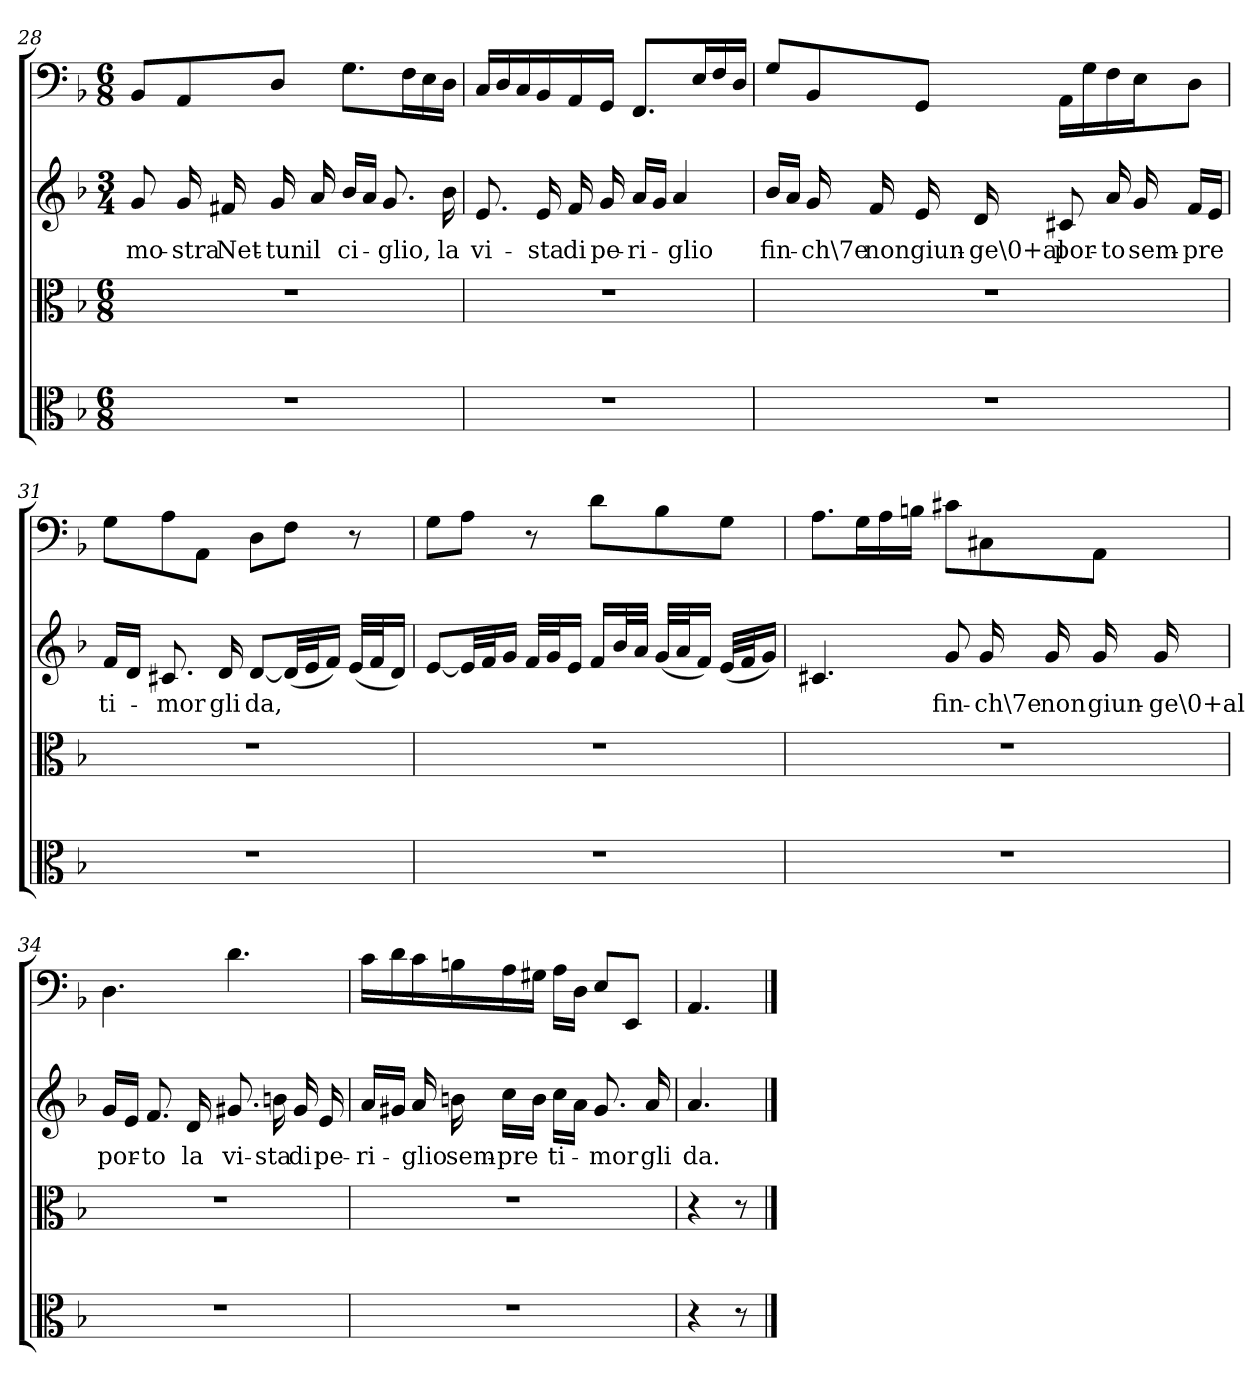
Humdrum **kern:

**kern	**kern	**kern	**text	**kern
*part4	*part3	*part2	*part2	*part1
*staff4	*staff3	*staff2	*staff2	*staff1
*clefC3	*clefC3	*clefG2	*	*clefF4
*k[b-]	*k[b-]	*k[b-]	*	*k[b-]
*F:	*F:	*F:	*	*F:
*M6/8	*M6/8	*M3/4	*	*M6/8
=28	=28	=28	=28	=28
2.r	2.r	8g/	mo-	8BB-/L
.	.	16g/	-stra	8AA/
.	.	16f#X/	Net-	.
.	.	16g/	-tun	8D/J
.	.	16a/	il	.
.	.	16b-/LL	ci-	8.G\L
.	.	16a/JJ	.	.
.	.	8.g/	-glio,	.
.	.	.	.	16F\L
.	.	.	.	16E\
.	.	16b-\	la	16D\JJ
=29	=29	=29	=29	=29
2.r	2.r	8.e/	vi-	16C/LL
.	.	.	.	16D/
.	.	.	.	16C/
.	.	16e/	-sta	16BB-/
.	.	16f/	di	16AA/
.	.	16g/	pe-	16GG/JJ
.	.	16a/LL	-ri-	8.FF/L
.	.	16g/JJ	.	.
.	.	4a/	-glio	.
.	.	.	.	16E/L
.	.	.	.	16F/
.	.	.	.	16D/JJ
=30	=30	=30	=30	=30
2.r	2.r	16b-/LL	fin-	8G/L
.	.	16a/JJ	.	.
.	.	16g/	-ch\7e	8BB-/
.	.	16f/	non	.
.	.	16e/	giun-	8GG/J
.	.	16d/	-ge\0+al	.
.	.	8c#X/	por-	16AA\LL
.	.	.	.	16G\
.	.	16a/	-to	16F\
.	.	16g/	sem-	16E\J
.	.	16f/LL	-pre	8D\J
.	.	16e/JJ	.	.
=31	=31	=31	=31	=31
2.r	2.r	16f/LL	ti-	8G\L
.	.	16d/JJ	.	.
.	.	8.c#X/	-mor	8A\
.	.	.	.	8AA\J
.	.	16d/	gli	.
.	.	[8d/L	da,	8D\L
.	.	(32d/LL]	.	8F\J
.	.	32e/J	.	.
.	.	16f/JJ)	.	.
.	.	(32e/LLL	.	8r
.	.	32f/J	.	.
.	.	16d/JJ)	.	.
=32	=32	=32	=32	=32
2.r	2.r	[8e/L	.	8G\L
.	.	32e/LL]	.	8A\J
.	.	32f/J	.	.
.	.	16g/JJ	.	.
.	.	32f/LLL	.	8r
.	.	32g/J	.	.
.	.	16e/JJ	.	.
.	.	16f/LL	.	8d\L
.	.	32b-/L	.	.
.	.	32a/JJJ	.	.
.	.	(32g/LLL	.	8B-\
.	.	32a/J	.	.
.	.	16f/JJ)	.	.
.	.	(32e/LLL	.	8G\J
.	.	32f/J	.	.
.	.	16g/JJ)	.	.
=33	=33	=33	=33	=33
2.r	2.r	4.c#X/	.	8.A\L
.	.	.	.	16G\L
.	.	.	.	16A\
.	.	.	.	16Bn\JJ
.	.	8g/	fin-	8c#X\L
.	.	16g/	-ch\7e	8C#X\
.	.	16g/	non	.
.	.	16g/	giun-	8AA\J
.	.	16g/	-ge\0+al	.
=34	=34	=34	=34	=34
2.r	2.r	16g/LL	por-	4.D\
.	.	16e/JJ	.	.
.	.	8.f/	-to	.
.	.	16d/	la	.
.	.	8.g#X/	vi-	4.d\
.	.	16bn\	-sta	.
.	.	16g#/	di	.
.	.	16e/	pe-	.
=35	=35	=35	=35	=35
2.r	2.r	16a/LL	-ri-	16c\LL
.	.	16g#X/JJ	.	16d\
.	.	16a/	-glio	16c\
.	.	16bn\	sem-	16Bn\
.	.	16cc\LL	-pre	16A\
.	.	16b\JJ	.	16G#X\JJ
.	.	16cc\LL	ti-	16A\LL
.	.	16a\JJ	.	16D\JJ
.	.	8.g#/	-mor	8E/L
.	.	.	.	8EE/J
.	.	16a/	gli	.
=36	=36	=36	=36	=36
4r	4r	4.a/	da.	4.AA/
8r	8r	.	.	.
==	==	==	==	==
*-	*-	*-	*-	*-
